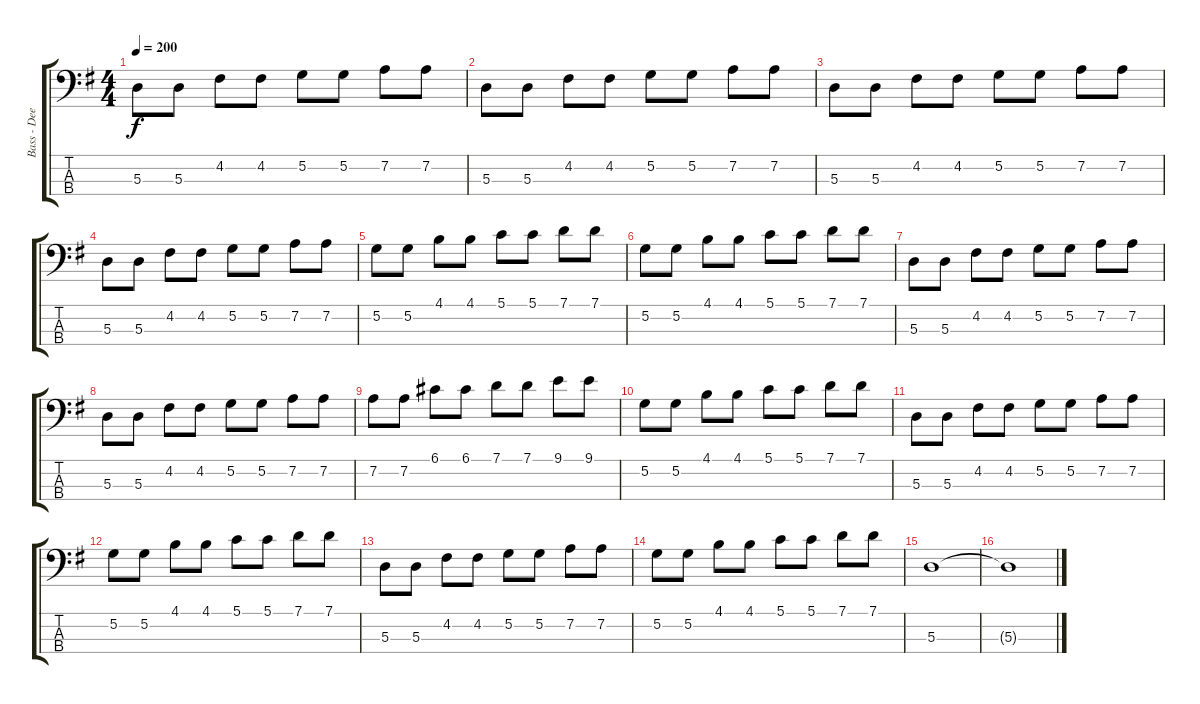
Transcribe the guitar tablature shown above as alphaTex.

\track ("Bass - Dee Dee Ramone" "Bass - Dee") {instrument electricbasspick}
\staff {score tabs}
\tuning (G2 D2 A1 E1) {hide}
\ts (4 4)
\tempo 200
\clef f4
\ks g
5.3.8{dy f} 5.3.8 4.2.8 4.2.8 5.2.8 5.2.8 7.2.8 7.2.8 |
5.3.8 5.3.8 4.2.8 4.2.8 5.2.8 5.2.8 7.2.8 7.2.8 |
5.3.8 5.3.8 4.2.8 4.2.8 5.2.8 5.2.8 7.2.8 7.2.8 |
5.3.8 5.3.8 4.2.8 4.2.8 5.2.8 5.2.8 7.2.8 7.2.8 |
5.2.8 5.2.8 4.1.8 4.1.8 5.1.8 5.1.8 7.1.8 7.1.8 |
5.2.8 5.2.8 4.1.8 4.1.8 5.1.8 5.1.8 7.1.8 7.1.8 |
5.3.8 5.3.8 4.2.8 4.2.8 5.2.8 5.2.8 7.2.8 7.2.8 |
5.3.8 5.3.8 4.2.8 4.2.8 5.2.8 5.2.8 7.2.8 7.2.8 |
7.2.8 7.2.8 6.1.8 6.1.8 7.1.8 7.1.8 9.1.8 9.1.8 |
5.2.8 5.2.8 4.1.8 4.1.8 5.1.8 5.1.8 7.1.8 7.1.8 |
5.3.8 5.3.8 4.2.8 4.2.8 5.2.8 5.2.8 7.2.8 7.2.8 |
5.2.8 5.2.8 4.1.8 4.1.8 5.1.8 5.1.8 7.1.8 7.1.8 |
5.3.8 5.3.8 4.2.8 4.2.8 5.2.8 5.2.8 7.2.8 7.2.8 |
5.2.8 5.2.8 4.1.8 4.1.8 5.1.8 5.1.8 7.1.8 7.1.8 |
5.3.1 |
5.3{t}.1
